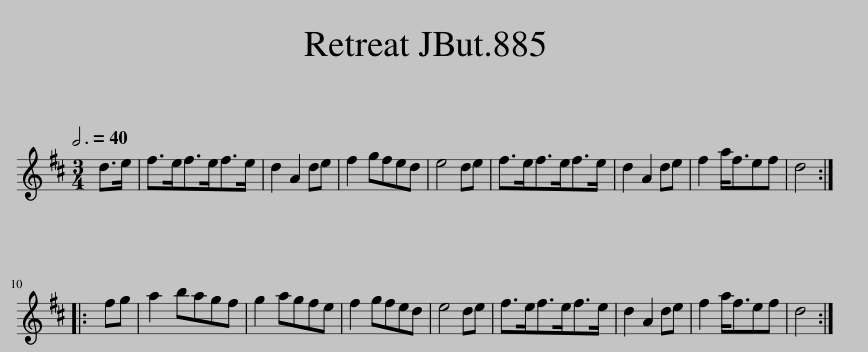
X:1
L:1/8
Q:3/4=40
M:3/4
I:linebreak $
K:D
V:1 treble
V:1
 d>e | f>ef>ef>e | d2 A2 de | f2 gfed | e4 de | %5
 f>ef>ef>e | d2 A2 de | f2 a<fef | d4 ::$ fg | %10
 a2 bagf | g2 agfe | f2 gfed | e4 de | f>ef>ef>e | %15
 d2 A2 de | f2 a<fef | d4 :| %18
